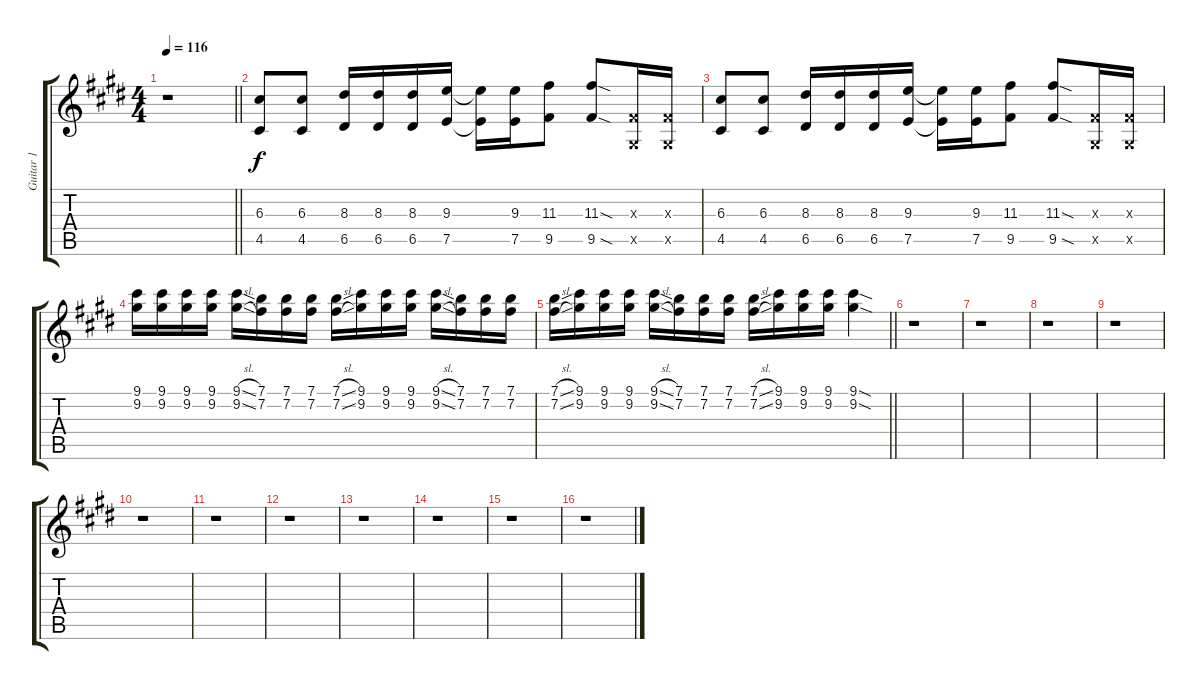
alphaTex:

\track ("Guitar 1" "Guitar 1") {instrument distortionguitar}
\staff {score tabs}
\tuning (E4 B3 G3 D3 A2 E2) {hide}
\ts (4 4)
\tempo 116
\clef g2
\barLineRight lightlight
\ks e
r.1{dy f} |
(6.3 4.5).8 (6.3 4.5).8 (8.3 6.5).16 (8.3 6.5).16 (8.3 6.5).16 (9.3 7.5).16 (9.3{t} 7.5{t}).16 (9.3 7.5).16 (11.3 9.5).8 (11.3{sod} 9.5{sod}).8 (-1.3{x} -1.5{x}).16 (-1.3{x} -1.5{x}).16 |
(6.3 4.5).8 (6.3 4.5).8 (8.3 6.5).16 (8.3 6.5).16 (8.3 6.5).16 (9.3 7.5).16 (9.3{t} 7.5{t}).16 (9.3 7.5).16 (11.3 9.5).8 (11.3{sod} 9.5{sod}).8 (-1.3{x} -1.5{x}).16 (-1.3{x} -1.5{x}).16 |
(9.1 9.2).16 (9.1 9.2).16 (9.1 9.2).16 (9.1 9.2).16 (9.1{sl} 9.2{sl}).16 (7.1 7.2).16 (7.1 7.2).16 (7.1 7.2).16 (7.1{sl} 7.2{sl}).16 (9.1 9.2).16 (9.1 9.2).16 (9.1 9.2).16 (9.1{sl} 9.2{sl}).16 (7.1 7.2).16 (7.1 7.2).16 (7.1 7.2).16 |
\barLineRight lightlight
(7.1{sl} 7.2{sl}).16 (9.1 9.2).16 (9.1 9.2).16 (9.1 9.2).16 (9.1{sl} 9.2{sl}).16 (7.1 7.2).16 (7.1 7.2).16 (7.1 7.2).16 (7.1{sl} 7.2{sl}).16 (9.1 9.2).16 (9.1 9.2).16 (9.1 9.2).16 (9.1{sod} 9.2{sod}).4 |
r.1 |
r.1 |
r.1 |
r.1 |
r.1 |
r.1 |
r.1 |
r.1 |
r.1 |
r.1 |
r.1
